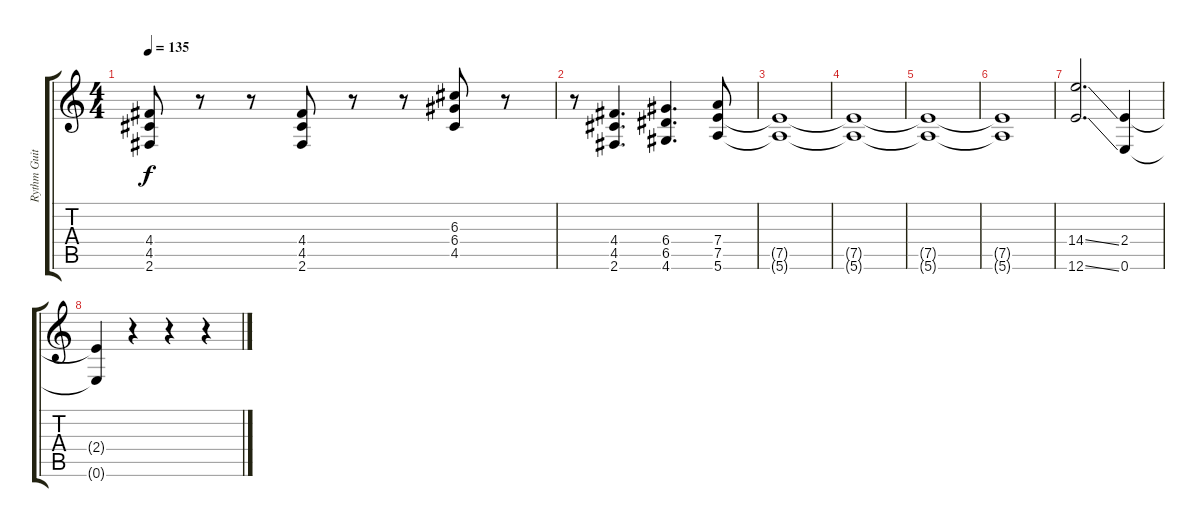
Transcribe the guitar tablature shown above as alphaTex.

\track ("Rythm Guitar" "Rythm Guit") {instrument distortionguitar}
\staff {score tabs}
\tuning (E4 B3 G3 D3 A2 E2) {hide}
\ts (4 4)
\tempo 135
\clef g2
\ks c
(4.4 4.5 2.6).8{dy f} r.8 r.8 (4.4 4.5 2.6).8 r.8 r.8 (6.3 6.4 4.5).8 r.8 |
r.8 (4.4 4.5 2.6).4{d} (6.4 6.5 4.6).4{d} (7.4 7.5 5.6).8 |
(7.5{t} 5.6{t}).1 |
(7.5{t} 5.6{t}).1 |
(7.5{t} 5.6{t}).1 |
(7.5{t} 5.6{t}).1 |
(14.4{ss} 12.6{ss}).2{d} (2.4 0.6).4 |
(2.4{t} 0.6{t}).4 r.4 r.4 r.4
